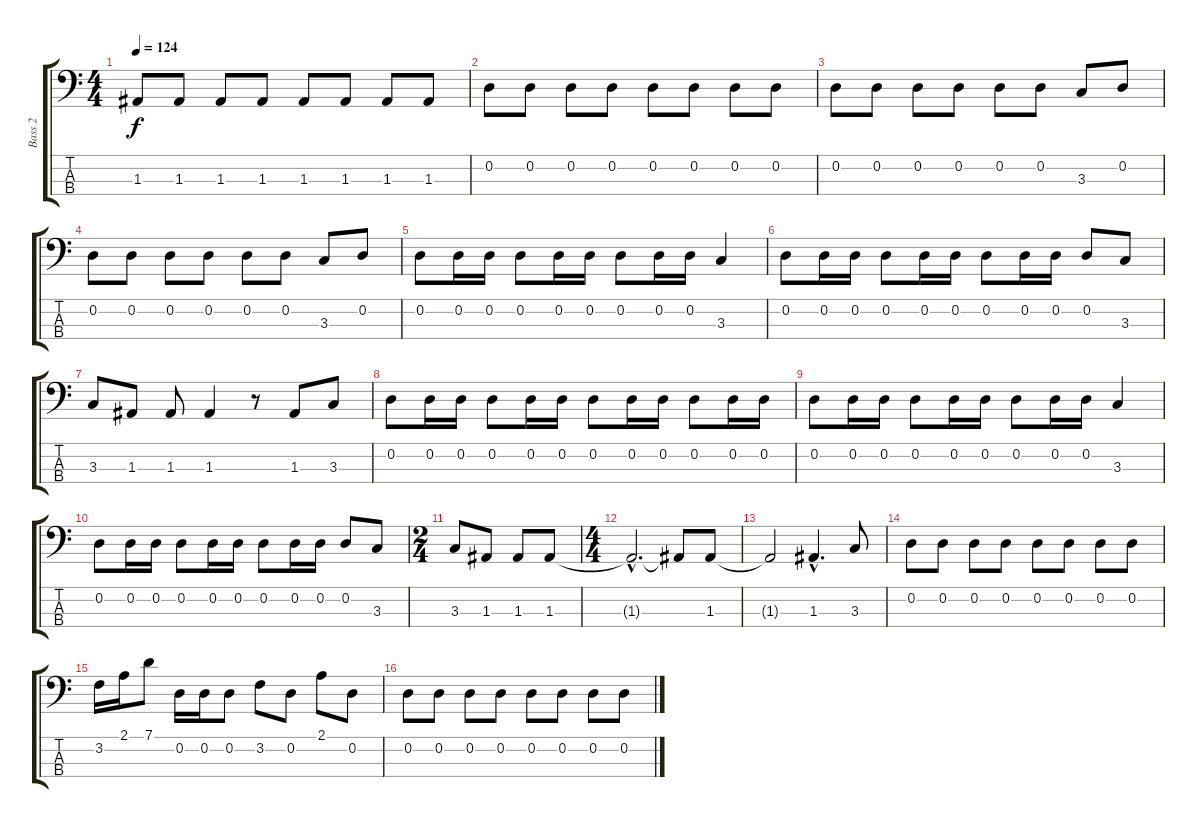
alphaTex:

\track ("Bass 2" "Bass 2") {instrument electricbassfinger}
\staff {score tabs}
\tuning (G2 D2 A1 E1) {hide}
\ts (4 4)
\tempo 124
\clef f4
\ks c
1.3.8{dy f} 1.3.8 1.3.8 1.3.8 1.3.8 1.3.8 1.3.8 1.3.8 |
0.2.8 0.2.8 0.2.8 0.2.8 0.2.8 0.2.8 0.2.8 0.2.8 |
0.2.8 0.2.8 0.2.8 0.2.8 0.2.8 0.2.8 3.3.8 0.2.8 |
0.2.8 0.2.8 0.2.8 0.2.8 0.2.8 0.2.8 3.3.8 0.2.8 |
0.2.8 0.2.16 0.2.16 0.2.8 0.2.16 0.2.16 0.2.8 0.2.16 0.2.16 3.3.4 |
0.2.8 0.2.16 0.2.16 0.2.8 0.2.16 0.2.16 0.2.8 0.2.16 0.2.16 0.2.8 3.3.8 |
3.3.8 1.3.8 1.3.8 1.3.4 r.8 1.3.8 3.3.8 |
0.2.8 0.2.16 0.2.16 0.2.8 0.2.16 0.2.16 0.2.8 0.2.16 0.2.16 0.2.8 0.2.16 0.2.16 |
0.2.8 0.2.16 0.2.16 0.2.8 0.2.16 0.2.16 0.2.8 0.2.16 0.2.16 3.3.4 |
0.2.8 0.2.16 0.2.16 0.2.8 0.2.16 0.2.16 0.2.8 0.2.16 0.2.16 0.2.8 3.3.8 |
\ts (2 4)
3.3.8 1.3.8 1.3.8 1.3.8 |
\ts (4 4)
1.3{hac t}.2{d} 1.3{t}.8 1.3.8 |
1.3{t}.2 1.3{hac}.4{d} 3.3.8 |
0.2.8 0.2.8 0.2.8 0.2.8 0.2.8 0.2.8 0.2.8 0.2.8 |
3.2.16 2.1.16 7.1.8 0.2.16 0.2.16 0.2.8 3.2.8 0.2.8 2.1.8 0.2.8 |
0.2.8 0.2.8 0.2.8 0.2.8 0.2.8 0.2.8 0.2.8 0.2.8
